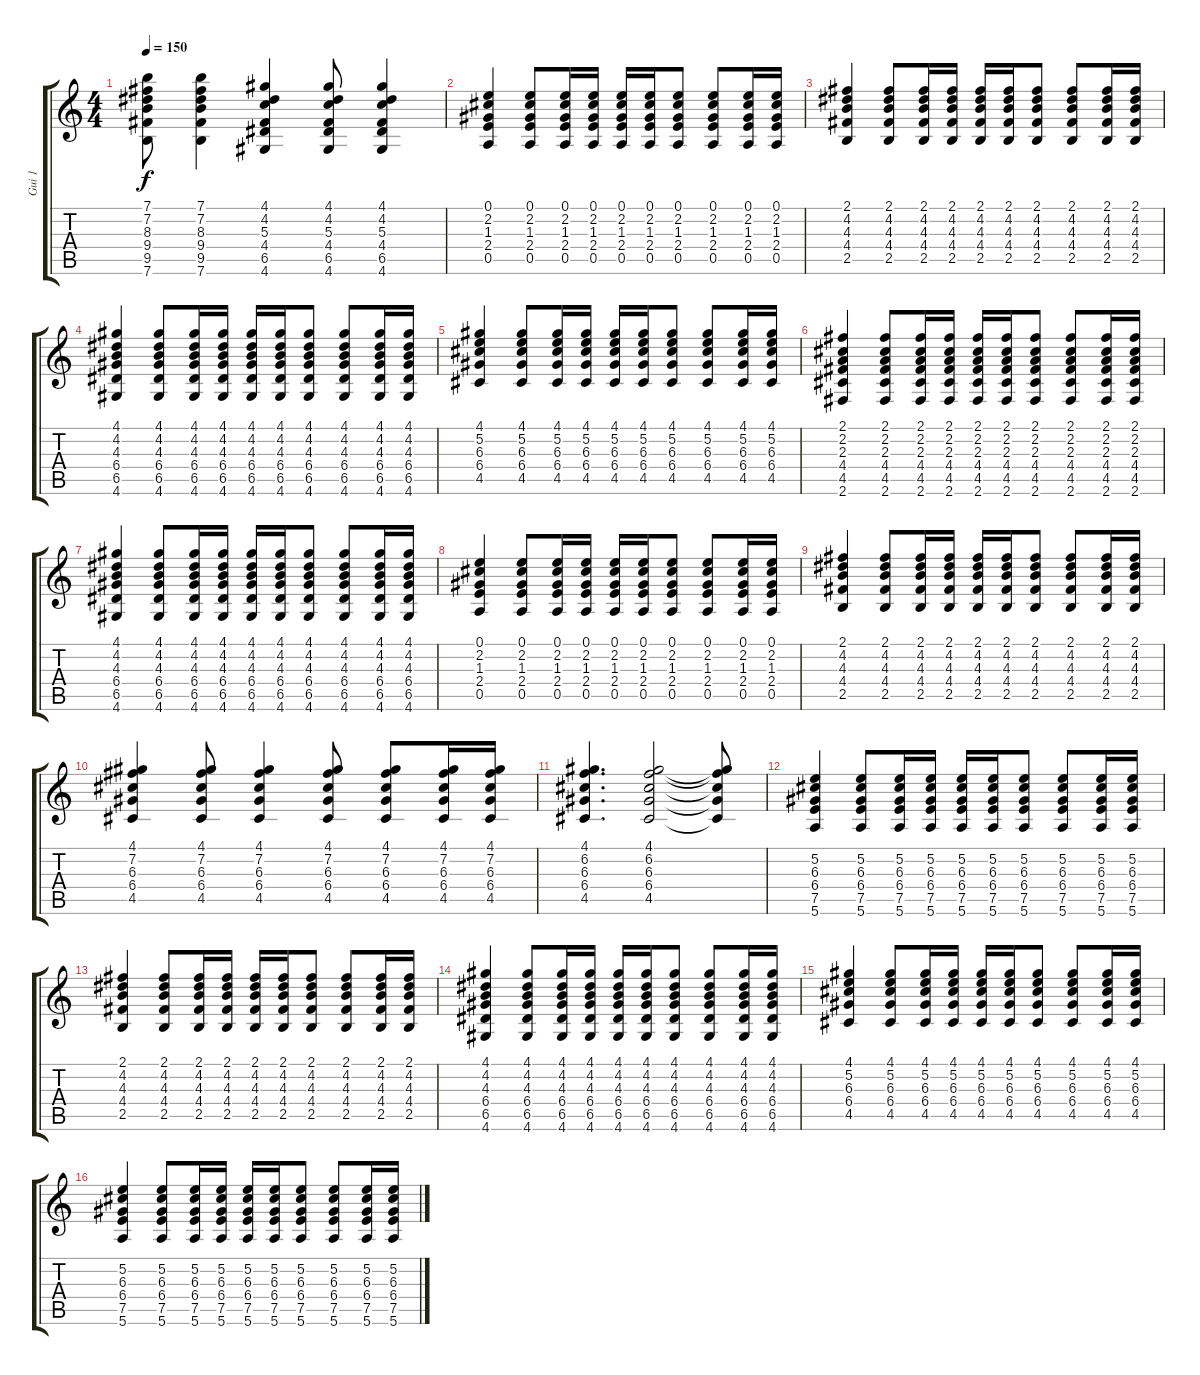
\track ("Gui 1" "Gui 1") {instrument overdrivenguitar}
\staff {score tabs}
\tuning (E4 B3 G3 D3 A2 E2) {hide}
\ts (4 4)
\tempo 150
\clef g2
\ks c
(7.1 7.2 8.3 9.4 9.5 7.6).8{dy f} (7.1 7.2 8.3 9.4 9.5 7.6).4 (4.1 4.2 5.3 4.4 6.5 4.6).4 (4.1 4.2 5.3 4.4 6.5 4.6).8 (4.1 4.2 5.3 4.4 6.5 4.6).4 |
(0.1 2.2 1.3 2.4 0.5).4 (0.1 2.2 1.3 2.4 0.5).8 (0.1 2.2 1.3 2.4 0.5).16 (0.1 2.2 1.3 2.4 0.5).16 (0.1 2.2 1.3 2.4 0.5).16 (0.1 2.2 1.3 2.4 0.5).16 (0.1 2.2 1.3 2.4 0.5).8 (0.1 2.2 1.3 2.4 0.5).8 (0.1 2.2 1.3 2.4 0.5).16 (0.1 2.2 1.3 2.4 0.5).16 |
(2.1 4.2 4.3 4.4 2.5).4 (2.1 4.2 4.3 4.4 2.5).8 (2.1 4.2 4.3 4.4 2.5).16 (2.1 4.2 4.3 4.4 2.5).16 (2.1 4.2 4.3 4.4 2.5).16 (2.1 4.2 4.3 4.4 2.5).16 (2.1 4.2 4.3 4.4 2.5).8 (2.1 4.2 4.3 4.4 2.5).8 (2.1 4.2 4.3 4.4 2.5).16 (2.1 4.2 4.3 4.4 2.5).16 |
(4.1 4.2 4.3 6.4 6.5 4.6).4 (4.1 4.2 4.3 6.4 6.5 4.6).8 (4.1 4.2 4.3 6.4 6.5 4.6).16 (4.1 4.2 4.3 6.4 6.5 4.6).16 (4.1 4.2 4.3 6.4 6.5 4.6).16 (4.1 4.2 4.3 6.4 6.5 4.6).16 (4.1 4.2 4.3 6.4 6.5 4.6).8 (4.1 4.2 4.3 6.4 6.5 4.6).8 (4.1 4.2 4.3 6.4 6.5 4.6).16 (4.1 4.2 4.3 6.4 6.5 4.6).16 |
(4.1 5.2 6.3 6.4 4.5).4 (4.1 5.2 6.3 6.4 4.5).8 (4.1 5.2 6.3 6.4 4.5).16 (4.1 5.2 6.3 6.4 4.5).16 (4.1 5.2 6.3 6.4 4.5).16 (4.1 5.2 6.3 6.4 4.5).16 (4.1 5.2 6.3 6.4 4.5).8 (4.1 5.2 6.3 6.4 4.5).8 (4.1 5.2 6.3 6.4 4.5).16 (4.1 5.2 6.3 6.4 4.5).16 |
(2.1 2.2 2.3 4.4 4.5 2.6).4 (2.1 2.2 2.3 4.4 4.5 2.6).8 (2.1 2.2 2.3 4.4 4.5 2.6).16 (2.1 2.2 2.3 4.4 4.5 2.6).16 (2.1 2.2 2.3 4.4 4.5 2.6).16 (2.1 2.2 2.3 4.4 4.5 2.6).16 (2.1 2.2 2.3 4.4 4.5 2.6).8 (2.1 2.2 2.3 4.4 4.5 2.6).8 (2.1 2.2 2.3 4.4 4.5 2.6).16 (2.1 2.2 2.3 4.4 4.5 2.6).16 |
(4.1 4.2 4.3 6.4 6.5 4.6).4 (4.1 4.2 4.3 6.4 6.5 4.6).8 (4.1 4.2 4.3 6.4 6.5 4.6).16 (4.1 4.2 4.3 6.4 6.5 4.6).16 (4.1 4.2 4.3 6.4 6.5 4.6).16 (4.1 4.2 4.3 6.4 6.5 4.6).16 (4.1 4.2 4.3 6.4 6.5 4.6).8 (4.1 4.2 4.3 6.4 6.5 4.6).8 (4.1 4.2 4.3 6.4 6.5 4.6).16 (4.1 4.2 4.3 6.4 6.5 4.6).16 |
(0.1 2.2 1.3 2.4 0.5).4 (0.1 2.2 1.3 2.4 0.5).8 (0.1 2.2 1.3 2.4 0.5).16 (0.1 2.2 1.3 2.4 0.5).16 (0.1 2.2 1.3 2.4 0.5).16 (0.1 2.2 1.3 2.4 0.5).16 (0.1 2.2 1.3 2.4 0.5).8 (0.1 2.2 1.3 2.4 0.5).8 (0.1 2.2 1.3 2.4 0.5).16 (0.1 2.2 1.3 2.4 0.5).16 |
(2.1 4.2 4.3 4.4 2.5).4 (2.1 4.2 4.3 4.4 2.5).8 (2.1 4.2 4.3 4.4 2.5).16 (2.1 4.2 4.3 4.4 2.5).16 (2.1 4.2 4.3 4.4 2.5).16 (2.1 4.2 4.3 4.4 2.5).16 (2.1 4.2 4.3 4.4 2.5).8 (2.1 4.2 4.3 4.4 2.5).8 (2.1 4.2 4.3 4.4 2.5).16 (2.1 4.2 4.3 4.4 2.5).16 |
(4.1 7.2 6.3 6.4 4.5).4 (4.1 7.2 6.3 6.4 4.5).8 (4.1 7.2 6.3 6.4 4.5).4 (4.1 7.2 6.3 6.4 4.5).8 (4.1 7.2 6.3 6.4 4.5).8 (4.1 7.2 6.3 6.4 4.5).16 (4.1 7.2 6.3 6.4 4.5).16 |
(4.1 6.2 6.3 6.4 4.5).4{d} (4.1 6.2 6.3 6.4 4.5).2 (4.1{t} 6.2{t} 6.3{t} 6.4{t} 4.5{t}).8 |
(5.2 6.3 6.4 7.5 5.6).4 (5.2 6.3 6.4 7.5 5.6).8 (5.2 6.3 6.4 7.5 5.6).16 (5.2 6.3 6.4 7.5 5.6).16 (5.2 6.3 6.4 7.5 5.6).16 (5.2 6.3 6.4 7.5 5.6).16 (5.2 6.3 6.4 7.5 5.6).8 (5.2 6.3 6.4 7.5 5.6).8 (5.2 6.3 6.4 7.5 5.6).16 (5.2 6.3 6.4 7.5 5.6).16 |
(2.1 4.2 4.3 4.4 2.5).4 (2.1 4.2 4.3 4.4 2.5).8 (2.1 4.2 4.3 4.4 2.5).16 (2.1 4.2 4.3 4.4 2.5).16 (2.1 4.2 4.3 4.4 2.5).16 (2.1 4.2 4.3 4.4 2.5).16 (2.1 4.2 4.3 4.4 2.5).8 (2.1 4.2 4.3 4.4 2.5).8 (2.1 4.2 4.3 4.4 2.5).16 (2.1 4.2 4.3 4.4 2.5).16 |
(4.1 4.2 4.3 6.4 6.5 4.6).4 (4.1 4.2 4.3 6.4 6.5 4.6).8 (4.1 4.2 4.3 6.4 6.5 4.6).16 (4.1 4.2 4.3 6.4 6.5 4.6).16 (4.1 4.2 4.3 6.4 6.5 4.6).16 (4.1 4.2 4.3 6.4 6.5 4.6).16 (4.1 4.2 4.3 6.4 6.5 4.6).8 (4.1 4.2 4.3 6.4 6.5 4.6).8 (4.1 4.2 4.3 6.4 6.5 4.6).16 (4.1 4.2 4.3 6.4 6.5 4.6).16 |
(4.1 5.2 6.3 6.4 4.5).4 (4.1 5.2 6.3 6.4 4.5).8 (4.1 5.2 6.3 6.4 4.5).16 (4.1 5.2 6.3 6.4 4.5).16 (4.1 5.2 6.3 6.4 4.5).16 (4.1 5.2 6.3 6.4 4.5).16 (4.1 5.2 6.3 6.4 4.5).8 (4.1 5.2 6.3 6.4 4.5).8 (4.1 5.2 6.3 6.4 4.5).16 (4.1 5.2 6.3 6.4 4.5).16 |
(5.2 6.3 6.4 7.5 5.6).4 (5.2 6.3 6.4 7.5 5.6).8 (5.2 6.3 6.4 7.5 5.6).16 (5.2 6.3 6.4 7.5 5.6).16 (5.2 6.3 6.4 7.5 5.6).16 (5.2 6.3 6.4 7.5 5.6).16 (5.2 6.3 6.4 7.5 5.6).8 (5.2 6.3 6.4 7.5 5.6).8 (5.2 6.3 6.4 7.5 5.6).16 (5.2 6.3 6.4 7.5 5.6).16
